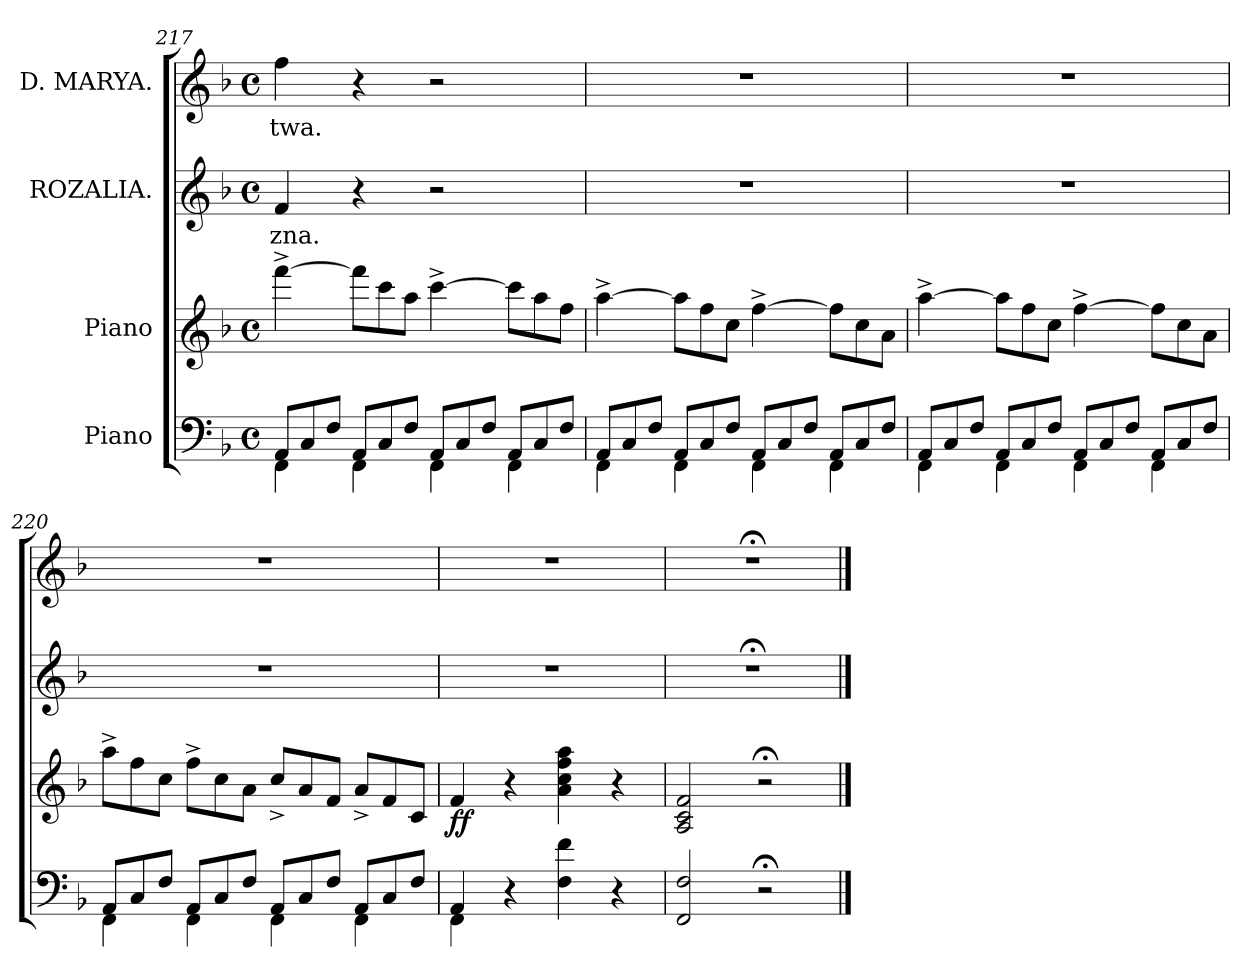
**kern	**kern	**dynam	**kern	**text	**kern	**text
*part4	*part3	*part3	*part2	*part2	*part1	*part1
*staff4	*staff3	*staff3	*staff2	*staff2	*staff1	*staff1
*I"Piano	*I"Piano	*	*I"ROZALIA.	*	*I"D. MARYA.	*
*clefF4	*clefG2	*	*clefG2	*	*clefG2	*
*k[b-]	*k[b-]	*	*k[b-]	*	*k[b-]	*
*M4/4	*M4/4	*	*M4/4	*	*M4/4	*
*met(c)	*met(c)	*	*met(c)	*	*met(c)	*
*Xtuplet	*	*	*	*	*	*
=217	=217	=217	=217	=217	=217	=217
*^	*	*	*	*	*	*
12AA/L	4FF\	[4fff^<\	.	4f/	zna.	4ff\	twa.
12C/	.	.	.	.	.	.	.
12F/J	.	.	.	.	.	.	.
*	*	*Xtuplet	*	*	*	*	*
12AA/L	4FF\	12fff\L]	.	4r	.	4r	.
12C/	.	12ccc\	.	.	.	.	.
12F/J	.	12aa\J	.	.	.	.	.
12AA/L	4FF\	[4ccc^<\	.	2r	.	2r	.
12C/	.	.	.	.	.	.	.
12F/J	.	.	.	.	.	.	.
12AA/L	4FF\	12ccc\L]	.	.	.	.	.
12C/	.	12aa\	.	.	.	.	.
12F/J	.	12ff\J	.	.	.	.	.
=218	=218	=218	=218	=218	=218	=218	=218
12AA/L	4FF\	[4aa^<\	.	1r	.	1r	.
12C/	.	.	.	.	.	.	.
12F/J	.	.	.	.	.	.	.
12AA/L	4FF\	12aa\L]	.	.	.	.	.
12C/	.	12ff\	.	.	.	.	.
12F/J	.	12cc\J	.	.	.	.	.
12AA/L	4FF\	[4ff^<\	.	.	.	.	.
12C/	.	.	.	.	.	.	.
12F/J	.	.	.	.	.	.	.
12AA/L	4FF\	12ff\L]	.	.	.	.	.
12C/	.	12cc\	.	.	.	.	.
12F/J	.	12a\J	.	.	.	.	.
=219	=219	=219	=219	=219	=219	=219	=219
12AA/L	4FF\	[4aa^<\	.	1r	.	1r	.
12C/	.	.	.	.	.	.	.
12F/J	.	.	.	.	.	.	.
12AA/L	4FF\	12aa\L]	.	.	.	.	.
12C/	.	12ff\	.	.	.	.	.
12F/J	.	12cc\J	.	.	.	.	.
12AA/L	4FF\	[4ff^<\	.	.	.	.	.
12C/	.	.	.	.	.	.	.
12F/J	.	.	.	.	.	.	.
12AA/L	4FF\	12ff\L]	.	.	.	.	.
12C/	.	12cc\	.	.	.	.	.
12F/J	.	12a\J	.	.	.	.	.
=220	=220	=220	=220	=220	=220	=220	=220
12AA/L	4FF\	12aa^<\L	.	1r	.	1r	.
12C/	.	12ff\	.	.	.	.	.
12F/J	.	12cc\J	.	.	.	.	.
12AA/L	4FF\	12ff^<\L	.	.	.	.	.
12C/	.	12cc\	.	.	.	.	.
12F/J	.	12a\J	.	.	.	.	.
12AA/L	4FF\	12cc^</L	.	.	.	.	.
12C/	.	12a/	.	.	.	.	.
12F/J	.	12f/J	.	.	.	.	.
12AA/L	4FF\	12a^</L	.	.	.	.	.
12C/	.	12f/	.	.	.	.	.
12F/J	.	12c/J	.	.	.	.	.
=221	=221	=221	=221	=221	=221	=221	=221
4AA/	4FF\	4f/	ff	1r	.	1r	.
4r	2.ryy	4r	.	.	.	.	.
4F\ 4f\	.	4a\ 4cc\ 4ff\ 4aa\	.	.	.	.	.
4r	.	4r	.	.	.	.	.
*v	*v	*	*	*	*	*	*
=222	=222	=222	=222	=222	=222	=222
2FF/ 2F/	2A/ 2c/ 2f/	.	1r;<	.	1r;<	.
2r;<	2r;<	.	.	.	.	.
==	==	==	==	==	==	==
*-	*-	*-	*-	*-	*-	*-
